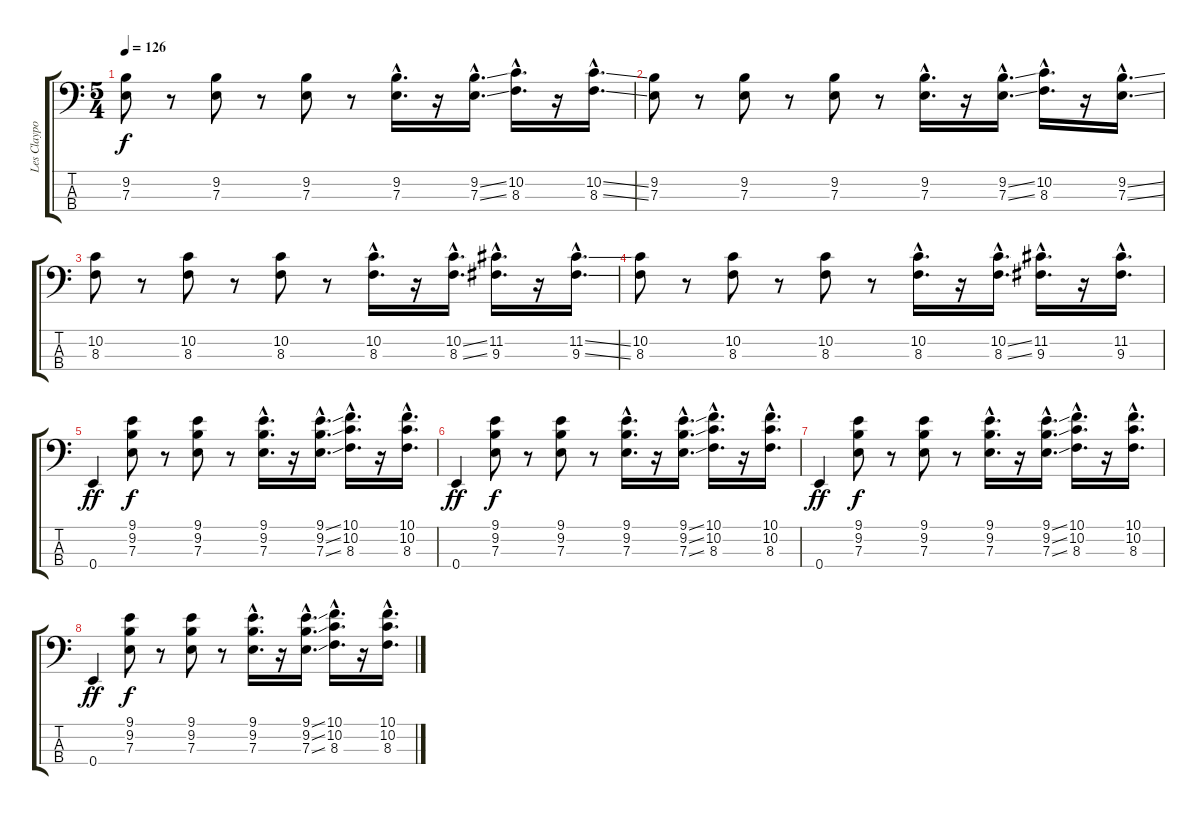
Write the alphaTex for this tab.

\track ("Les Claypool / Bass" "Les Claypo") {instrument slapbass2}
\staff {score tabs}
\tuning (G2 D2 A1 E1) {hide}
\ts (5 4)
\tempo 126
\clef f4
\ks c
(9.2 7.3).8{dy f} r.8 (9.2 7.3).8 r.8 (9.2 7.3).8 r.8 (9.2{hac} 7.3{hac}).16{d} r.16 (9.2{ss hac} 7.3{ss hac}).16{d} (10.2{hac} 8.3{hac}).16{d} r.16 (10.2{ss hac} 8.3{ss hac}).16{d} |
(9.2 7.3).8 r.8 (9.2 7.3).8 r.8 (9.2 7.3).8 r.8 (9.2{hac} 7.3{hac}).16{d} r.16 (9.2{ss hac} 7.3{ss hac}).16{d} (10.2{hac} 8.3{hac}).16{d} r.16 (9.2{ss hac} 7.3{ss hac}).16{d} |
(10.2 8.3).8 r.8 (10.2 8.3).8 r.8 (10.2 8.3).8 r.8 (10.2{hac} 8.3{hac}).16{d} r.16 (10.2{ss hac} 8.3{ss hac}).16{d} (11.2{hac} 9.3{hac}).16{d} r.16 (11.2{ss hac} 9.3{ss hac}).16{d} |
(10.2 8.3).8 r.8 (10.2 8.3).8 r.8 (10.2 8.3).8 r.8 (10.2{hac} 8.3{hac}).16{d} r.16 (10.2{ss hac} 8.3{ss hac}).16{d} (11.2{hac} 9.3{hac}).16{d} r.16 (11.2{hac} 9.3{hac}).16{d} |
0.4.4{dy ff} (9.1 9.2 7.3).8{dy f} r.8 (9.1 9.2 7.3).8 r.8 (9.1{hac} 9.2{hac} 7.3{hac}).16{d} r.16 (9.1{ss hac} 9.2{ss hac} 7.3{ss hac}).16{d} (10.1{hac} 10.2{hac} 8.3{hac}).16{d} r.16 (10.1{hac} 10.2{hac} 8.3{hac}).16{d} |
0.4.4{dy ff volume 16} (9.1 9.2 7.3).8{dy f} r.8 (9.1 9.2 7.3).8 r.8 (9.1{hac} 9.2{hac} 7.3{hac}).16{d} r.16 (9.1{ss hac} 9.2{ss hac} 7.3{ss hac}).16{d} (10.1{hac} 10.2{hac} 8.3{hac}).16{d} r.16 (10.1{hac} 10.2{hac} 8.3{hac}).16{d} |
0.4.4{dy ff} (9.1 9.2 7.3).8{dy f} r.8 (9.1 9.2 7.3).8 r.8 (9.1{hac} 9.2{hac} 7.3{hac}).16{d} r.16 (9.1{ss hac} 9.2{ss hac} 7.3{ss hac}).16{d} (10.1{hac} 10.2{hac} 8.3{hac}).16{d} r.16 (10.1{hac} 10.2{hac} 8.3{hac}).16{d} |
0.4.4{dy ff} (9.1 9.2 7.3).8{dy f} r.8 (9.1 9.2 7.3).8 r.8 (9.1{hac} 9.2{hac} 7.3{hac}).16{d} r.16 (9.1{ss hac} 9.2{ss hac} 7.3{ss hac}).16{d} (10.1{hac} 10.2{hac} 8.3{hac}).16{d} r.16 (10.1{hac} 10.2{hac} 8.3{hac}).16{d}
